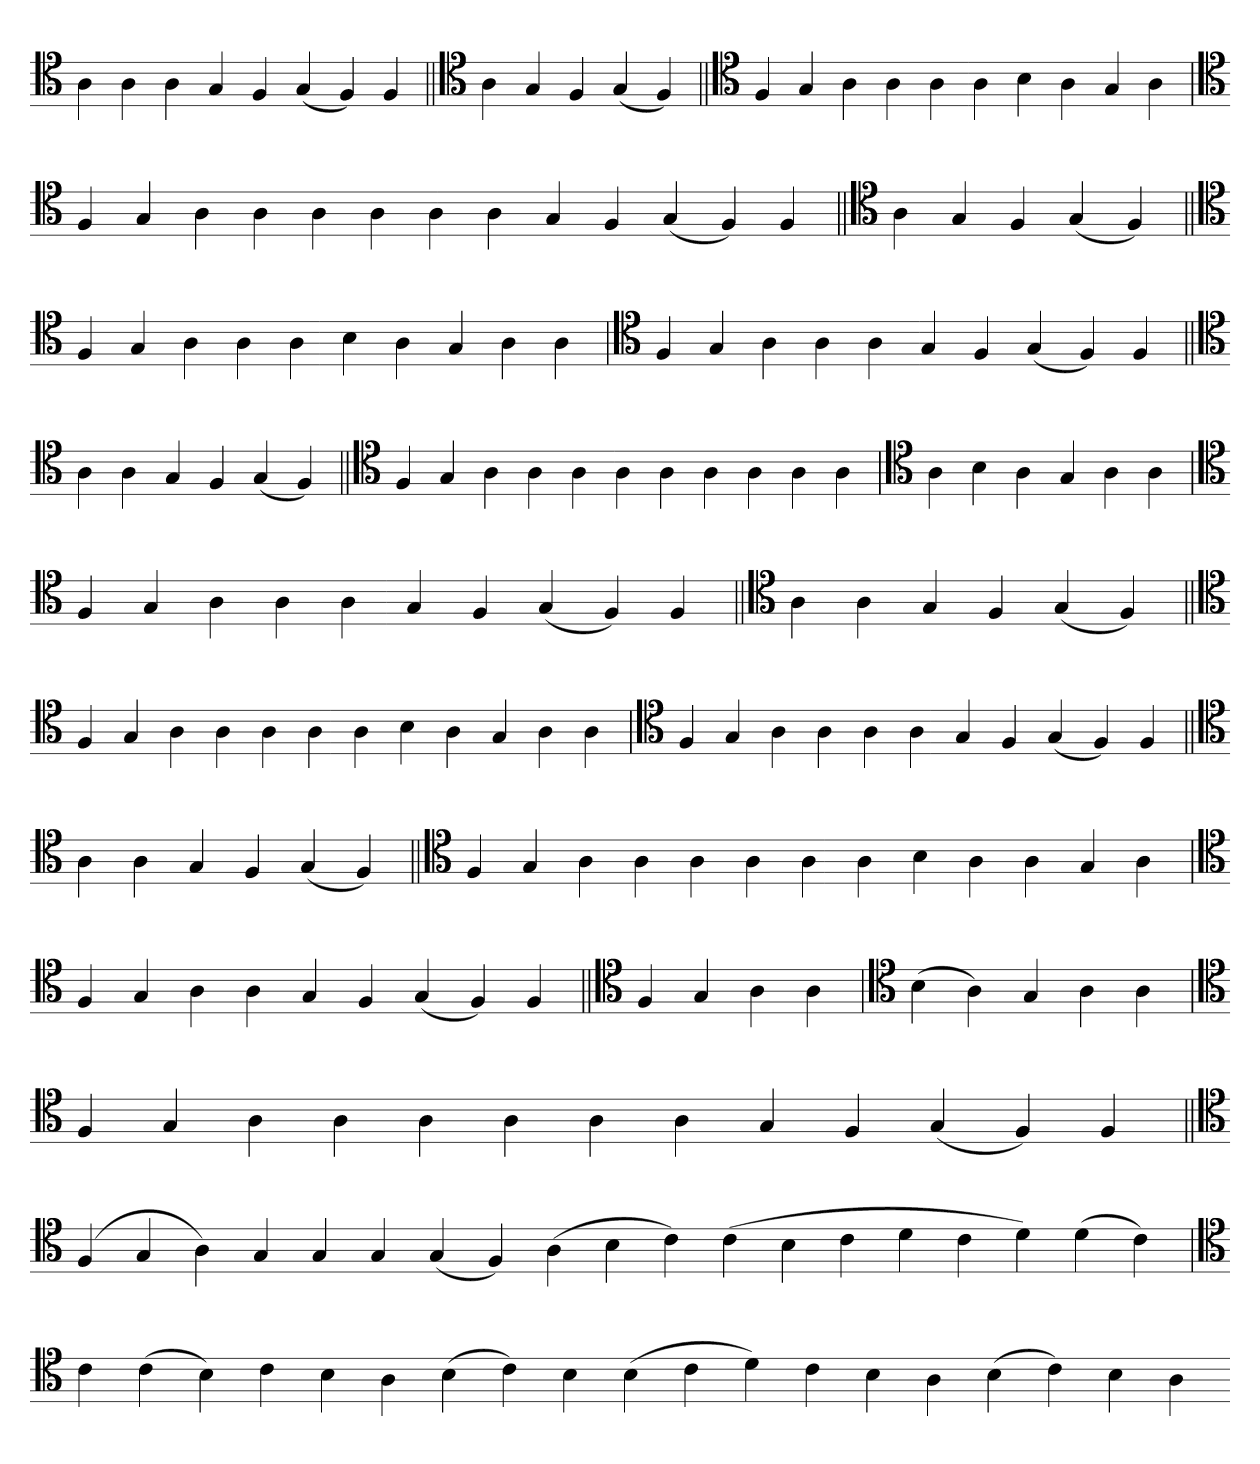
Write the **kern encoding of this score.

**kern
*part1
*staff1
*clefC4
=
4A
4A
4A
4G
4F
(4G
4F)
4F
=||
*clefC4
4A
4G
4F
(4G
4F)
=||
*clefC4
4F
4G
4A
4A
4A
4A
4B
4A
4G
4A
='
*clefC4
4F
4G
4A
4A
4A
4A
4A
4A
4G
4F
(4G
4F)
4F
=||
*clefC4
4A
4G
4F
(4G
4F)
=||
*clefC4
4F
4G
4A
4A
4A
4B
4A
4G
4A
4A
='
*clefC4
4F
4G
4A
4A
4A
4G
4F
(4G
4F)
4F
=||
*clefC4
4A
4A
4G
4F
(4G
4F)
=||
*clefC4
4F
4G
4A
4A
4A
4A
4A
4A
4A
4A
4A
=`
*clefC4
4A
4B
4A
4G
4A
4A
='
*clefC4
4F
4G
4A
4A
4A
4G
4F
(4G
4F)
4F
=||
*clefC4
4A
4A
4G
4F
(4G
4F)
=||
*clefC4
4F
4G
4A
4A
4A
4A
4A
4B
4A
4G
4A
4A
='
*clefC4
4F
4G
4A
4A
4A
4A
4G
4F
(4G
4F)
4F
=||
*clefC4
4A
4A
4G
4F
(4G
4F)
=||
*clefC4
4F
4G
4A
4A
4A
4A
4A
4A
4B
4A
4A
4G
4A
='
*clefC4
4F
4G
4A
4A
4G
4F
(4G
4F)
4F
=||
*clefC4
4F
4G
4A
4A
=`
*clefC4
(4B
4A)
4G
4A
4A
='
*clefC4
4F
4G
4A
4A
4A
4A
4A
4A
4G
4F
(4G
4F)
4F
=||
*clefC4
(4F
4G
4A)
4G
4G
4G
(4G
4F)
(4A
4B
4c)
(4c
4B
4c
4d
4c
4d)
(4d
4c)
='
*clefC4
4c
(4c
4B)
4c
4B
4A
(4B
4c)
4B
(4B
4c
4d)
4c
4B
4A
(4B
4c)
4B
4A
=-
*-
